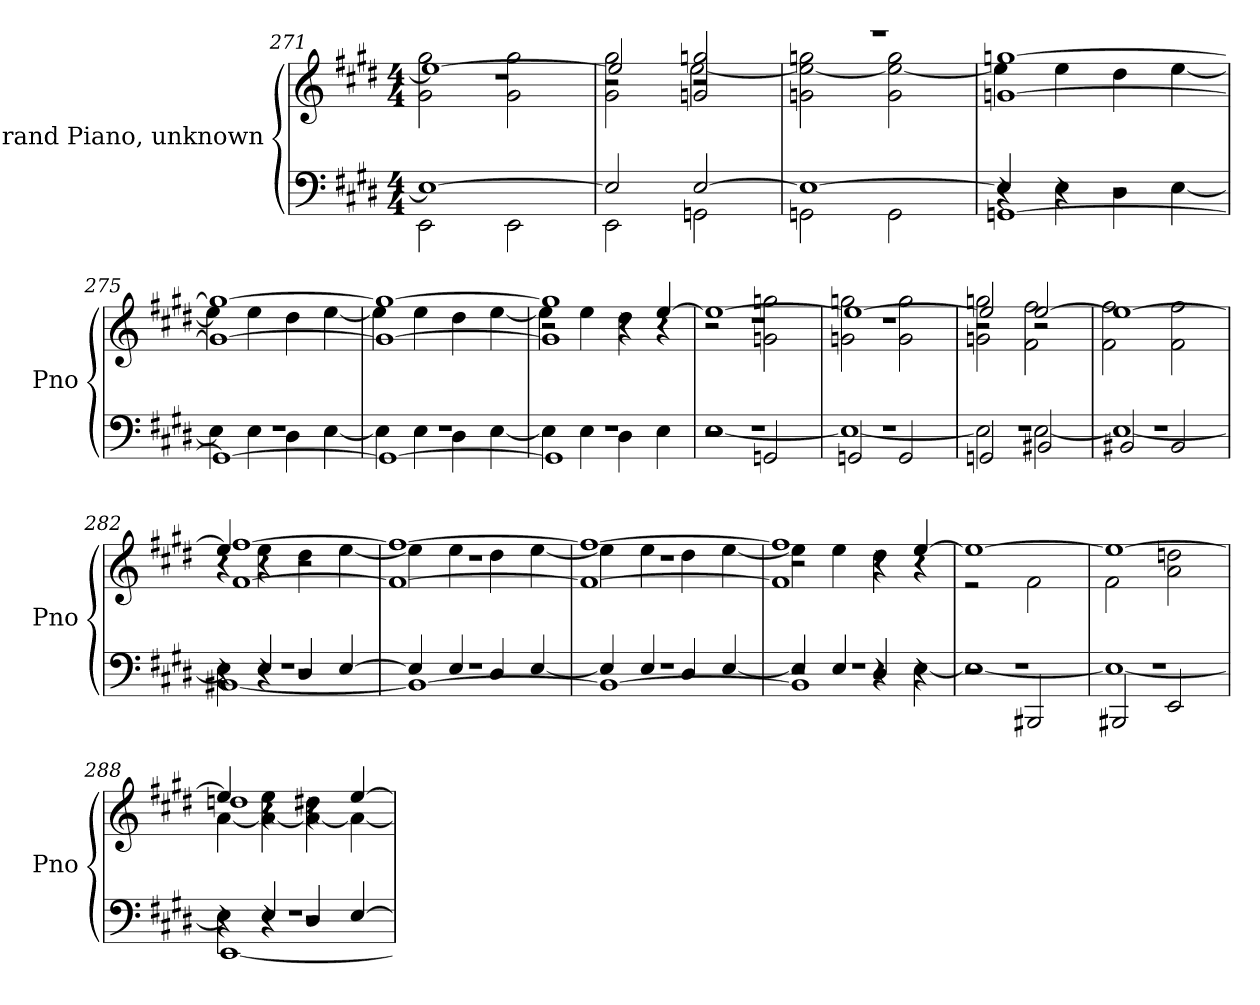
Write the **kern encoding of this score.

**kern	**kern
*part1	*part1
*staff2	*staff1
*I"Grand Piano, unknown	*
*I'Pno	*
*clefF4	*clefG2
*k[f#c#g#d#]	*k[f#c#g#d#]
*M4/4	*M4/4
=271	=271
*^	*^
*	*	*	*^
1E_	2EE\	1r	2g#\ 2gg#\	1ee_
.	2EE\	.	2g#\ 2gg#\	.
=272	=272	=272	=272	=272
2E/]	2EE\	2r	2g#\ 2gg#\	2ee/]
[2E/	2GGn\	2gn/ 2ggn/	[2ee\	2r
*	*	*	*v	*v
=273	=273	=273	=273
1E_	2GGn\	1r	2gn\ 2ee\_ 2ggn\
.	2GG\	.	2g\ 2ee\_ 2gg\
=274	=274	=274	=274
*	*^	*	*
4E/]	4r	[1GGn	[1gn [1ggn	4ee\]
4r	4E\	.	.	4ee\
2r	4D#\	.	.	4dd#\
.	[4E\	.	.	[4ee\
=275	=275	=275	=275	=275
1r	4E\]	1GG_	1g_ 1gg_	4ee\]
.	4E\	.	.	4ee\
.	4D#\	.	.	4dd#\
.	[4E\	.	.	[4ee\
=276	=276	=276	=276	=276
1r	4E\]	1GG_	1g_ 1gg_	4ee\]
.	4E\	.	.	4ee\
.	4D#\	.	.	4dd#\
.	[4E\	.	.	[4ee\
!!LO:LB:g=z
=277	=277	=277	=277	=277
*	*	*	*	*^
1r	4E\]	1GG]	1g] 1gg]	4ee\]	2r
.	4E\	.	.	4ee\	.
.	4D#\	.	.	4dd#\	4r
.	4E\	.	.	4r	[4ee/
=278	=278	=278	=278	=278	=278
1r	[1E	2r	1r	2r	1ee_
.	.	2GGn/	.	2gn\ 2ggn\	.
=279	=279	=279	=279	=279	=279
1r	1E_	2GGn/	1r	2gn\ 2ggn\	1ee_
.	.	2GG/	.	2g\ 2gg\	.
=280	=280	=280	=280	=280	=280
1r	2E\]	2GGn/	2r	2gn\ 2ggn\	2ee/]
.	[2E\	2BB#X/	[2ee/	2f#\ 2ff#\	2r
*	*	*	*	*v	*v
=281	=281	=281	=281	=281
1r	1E_	2BB#X/	1ee_	2f#\ 2ff#\
.	.	2BB#/	.	2f#\ 2ff#\
=282	=282	=282	=282	=282
*	*	*^	*	*^
1r	4E\]	4r	[1BB#X	4ee/]	4r	[1f# [1ff#
.	4r	4E/	.	4r	4ee\	.
.	2r	4D#/	.	2r	4dd#\	.
.	.	[4E/	.	.	[4ee\	.
*	*	*v	*v	*	*	*
=283	=283	=283	=283	=283	=283
1r	4E/]	1BB#_	1r	4ee\]	1f#_ 1ff#_
.	4E/	.	.	4ee\	.
.	4D#/	.	.	4dd#\	.
.	[4E/	.	.	[4ee\	.
!!LO:PB:g=z	!!	!!
=284	=284	=284	=284	=284	=284
1r	4E/]	1BB#_	1r	4ee\]	1f#_ 1ff#_
.	4E/	.	.	4ee\	.
.	4D#/	.	.	4dd#\	.
.	[4E/	.	.	[4ee\	.
=285	=285	=285	=285	=285	=285
*	*	*^	*	*	*
1r	2r	4E/]	1BB#]	2r	4ee\]	1f#] 1ff#]
.	.	4E/	.	.	4ee\	.
.	4r	4D#/	.	4r	4dd#\	.
.	[4E\	4r	.	[4ee/	4r	.
*	*	*v	*v	*	*	*
*	*	*	*	*v	*v
=286	=286	=286	=286	=286
1r	1E_	2r	1ee_	2r
.	.	2BBB#X/	.	2f#\
=287	=287	=287	=287	=287
1r	1E_	2BBB#X/	1ee_	2f#\
.	.	2EE/	.	2a\ 2ddn\
=288	=288	=288	=288	=288
*	*	*^	*	*^
1r	4E\]	4r	[1EE	4ee/]	[4a\	1ddn
.	4r	4E/	.	4r	4a\_ 4ee\	.
.	2r	4D#/	.	4r	4a\_ 4dd#X\	.
.	.	[4E/	.	[4ee/	4a\_	.
*v	*v	*v	*v	*	*	*
*	*v	*v	*v
=	=
*-	*-
